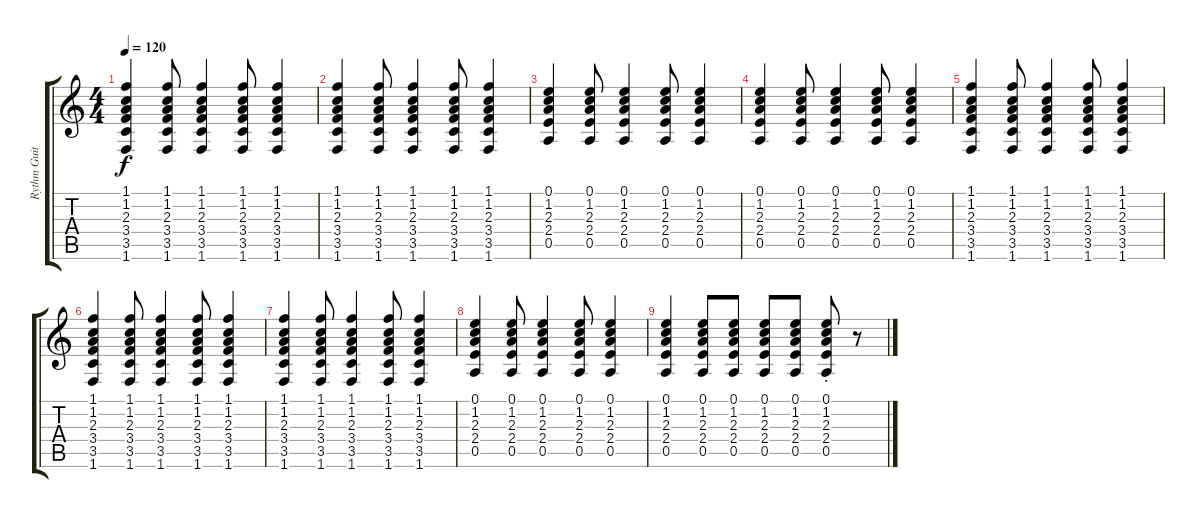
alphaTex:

\track ("Rythm Guitar" "Rythm Guit") {instrument overdrivenguitar}
\staff {score tabs}
\tuning (E4 B3 G3 D3 A2 E2) {hide}
\ts (4 4)
\tempo 120
\clef g2
\ks c
(1.1 1.2 2.3 3.4 3.5 1.6).4{dy f} (1.1 1.2 2.3 3.4 3.5 1.6).8 (1.1 1.2 2.3 3.4 3.5 1.6).4 (1.1 1.2 2.3 3.4 3.5 1.6).8 (1.1 1.2 2.3 3.4 3.5 1.6).4 |
(1.1 1.2 2.3 3.4 3.5 1.6).4 (1.1 1.2 2.3 3.4 3.5 1.6).8 (1.1 1.2 2.3 3.4 3.5 1.6).4 (1.1 1.2 2.3 3.4 3.5 1.6).8 (1.1 1.2 2.3 3.4 3.5 1.6).4 |
(0.1 1.2 2.3 2.4 0.5).4 (0.1 1.2 2.3 2.4 0.5).8 (0.1 1.2 2.3 2.4 0.5).4 (0.1 1.2 2.3 2.4 0.5).8 (0.1 1.2 2.3 2.4 0.5).4 |
(0.1 1.2 2.3 2.4 0.5).4 (0.1 1.2 2.3 2.4 0.5).8 (0.1 1.2 2.3 2.4 0.5).4 (0.1 1.2 2.3 2.4 0.5).8 (0.1 1.2 2.3 2.4 0.5).4 |
(1.1 1.2 2.3 3.4 3.5 1.6).4{instrument acousticguitarnylon} (1.1 1.2 2.3 3.4 3.5 1.6).8 (1.1 1.2 2.3 3.4 3.5 1.6).4 (1.1 1.2 2.3 3.4 3.5 1.6).8 (1.1 1.2 2.3 3.4 3.5 1.6).4 |
(1.1 1.2 2.3 3.4 3.5 1.6).4 (1.1 1.2 2.3 3.4 3.5 1.6).8 (1.1 1.2 2.3 3.4 3.5 1.6).4 (1.1 1.2 2.3 3.4 3.5 1.6).8 (1.1 1.2 2.3 3.4 3.5 1.6).4 |
(1.1 1.2 2.3 3.4 3.5 1.6).4 (1.1 1.2 2.3 3.4 3.5 1.6).8 (1.1 1.2 2.3 3.4 3.5 1.6).4 (1.1 1.2 2.3 3.4 3.5 1.6).8 (1.1 1.2 2.3 3.4 3.5 1.6).4 |
(0.1 1.2 2.3 2.4 0.5).4 (0.1 1.2 2.3 2.4 0.5).8 (0.1 1.2 2.3 2.4 0.5).4 (0.1 1.2 2.3 2.4 0.5).8 (0.1 1.2 2.3 2.4 0.5).4 |
(0.1 1.2 2.3 2.4 0.5).4 (0.1 1.2 2.3 2.4 0.5).8 (0.1 1.2 2.3 2.4 0.5).8 (0.1 1.2 2.3 2.4 0.5).8 (0.1 1.2 2.3 2.4 0.5).8 (0.1{st} 1.2{st} 2.3{st} 2.4{st} 0.5{st}).8 r.8
